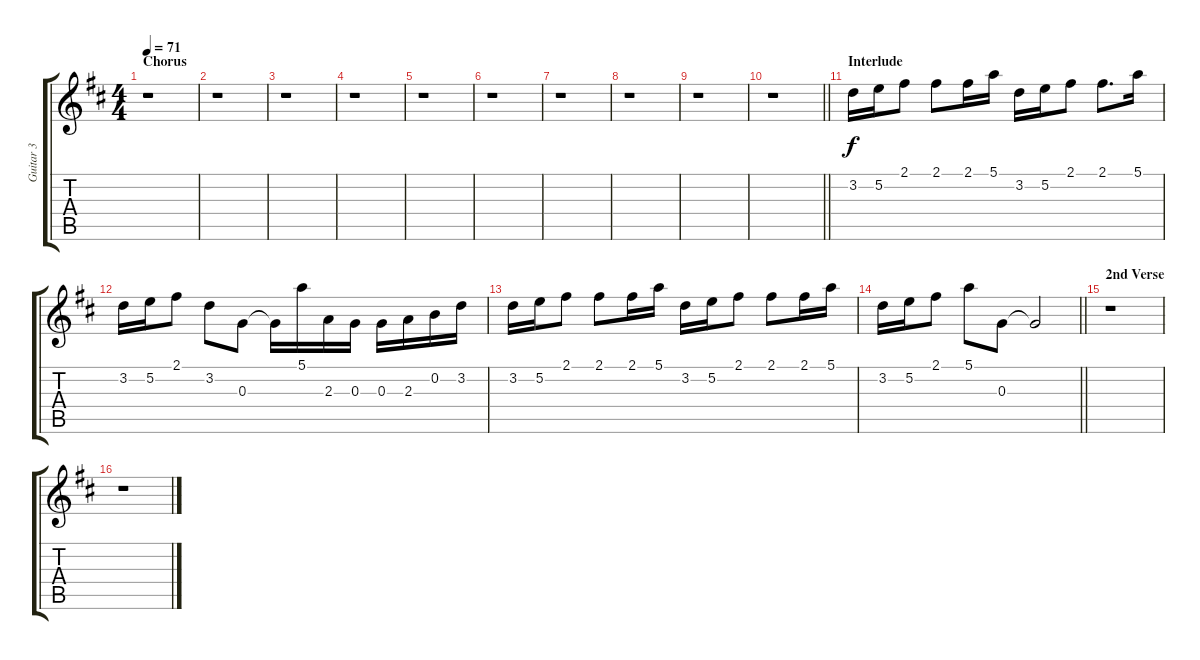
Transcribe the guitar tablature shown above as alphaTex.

\track ("Guitar 3" "Guitar 3") {instrument acousticguitarsteel}
\staff {score tabs}
\tuning (E4 B3 G3 D3 A2 E2) {hide}
\ts (4 4)
\section ("" "Chorus")
\tempo 71
\clef g2
\ks bminor
r.1{dy f} |
r.1 |
r.1 |
r.1 |
r.1 |
r.1 |
r.1 |
r.1 |
r.1 |
\barLineRight lightlight
r.1 |
\section ("" "Interlude")
3.2.16 5.2.16 2.1.8 2.1.8 2.1.16 5.1.16 3.2.16 5.2.16 2.1.8 2.1.8{d} 5.1.16 |
3.2.16 5.2.16 2.1.8 3.2.8 0.3.8 0.3{t}.16 5.1.16 2.3.16 0.3.16 0.3.16 2.3.16 0.2.16 3.2.16 |
3.2.16 5.2.16 2.1.8 2.1.8 2.1.16 5.1.16 3.2.16 5.2.16 2.1.8 2.1.8 2.1.16 5.1.16 |
\barLineRight lightlight
3.2.16 5.2.16 2.1.8 5.1.8 0.3.8 0.3{t}.2 |
\section ("" "2nd Verse")
r.1 |
r.1
